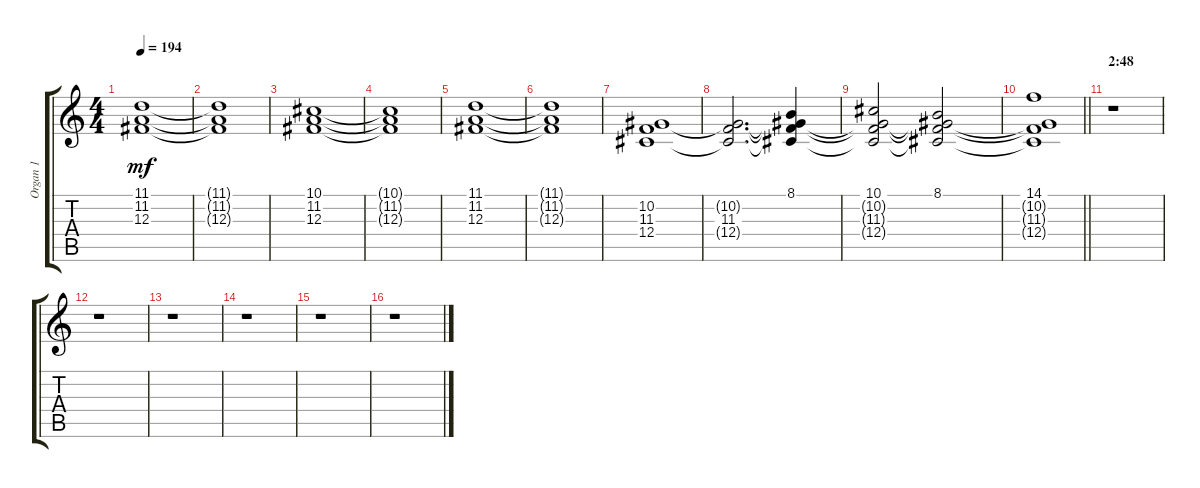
\track ("Organ 1" "Organ 1") {instrument churchorgan}
\staff {score tabs}
\tuning (Eb4 Bb3 Gb3 Db3 Ab2 Eb2) {hide}
\ts (4 4)
\tempo 194
\clef g2
\ks c
(11.1 11.2 12.3).1{dy mf} |
(11.1{t} 11.2{t} 12.3{t}).1 |
(10.1 11.2 12.3).1 |
(10.1{t} 11.2{t} 12.3{t}).1 |
(11.1 11.2 12.3).1 |
(11.1{t} 11.2{t} 12.3{t}).1 |
(10.2 11.3 12.4).1 |
(10.2{t} 11.3 12.4{t}).2{d} (8.1 10.2{t} 11.3{t} 12.4{t}).4 |
(10.1 10.2{t} 11.3{t} 12.4{t}).2 (8.1 10.2{t} 11.3{t} 12.4{t}).2 |
\barLineRight lightlight
(14.1 10.2{t} 11.3{t} 12.4{t}).1 |
\section ("" "2:48")
r.1 |
r.1 |
r.1 |
r.1 |
r.1 |
r.1
